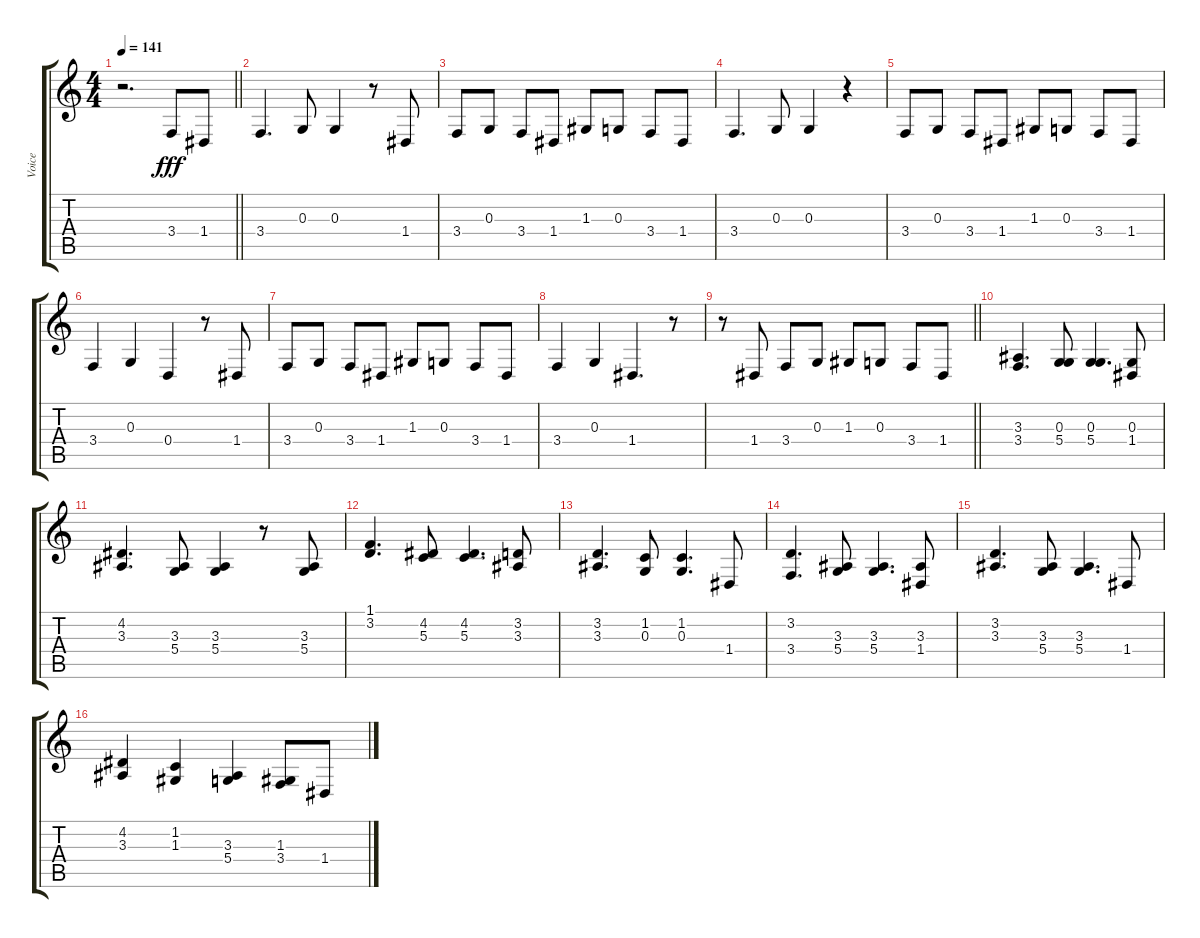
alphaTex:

\track ("Voice" "Voice") {instrument oboe}
\staff {score tabs}
\tuning (E4 B3 G3 D3 A2 E2) {hide}
\ts (4 4)
\tempo 141
\clef g2
\barLineRight lightlight
\ks c
r.2{d dy fff} 3.4.8 1.4.8 |
3.4.4{d} 0.3.8 0.3.4 r.8 1.4.8 |
3.4.8 0.3.8 3.4.8 1.4.8 1.3.8 0.3.8 3.4.8 1.4.8 |
3.4.4{d} 0.3.8 0.3.4 r.4 |
3.4.8 0.3.8 3.4.8 1.4.8 1.3.8 0.3.8 3.4.8 1.4.8 |
3.4.4 0.3.4 0.4.4 r.8 1.4.8 |
3.4.8 0.3.8 3.4.8 1.4.8 1.3.8 0.3.8 3.4.8 1.4.8 |
3.4.4 0.3.4 1.4.4{d} r.8 |
\barLineRight lightlight
r.8 1.4.8 3.4.8 0.3.8 1.3.8 0.3.8 3.4.8 1.4.8 |
(3.3 3.4).4{d} (0.3 5.4).8 (0.3 5.4).4{d} (0.3 1.4).8 |
(4.2 3.3).4{d} (3.3 5.4).8 (3.3 5.4).4 r.8 (3.3 5.4).8 |
(1.1 3.2).4{d} (4.2 5.3).8 (4.2 5.3).4{d} (3.2 3.3).8 |
(3.2 3.3).4{d} (1.2 0.3).8 (1.2 0.3).4{d} 1.4.8 |
(3.2 3.4).4{d} (3.3 5.4).8 (3.3 5.4).4{d} (3.3 1.4).8 |
(3.2 3.3).4{d} (3.3 5.4).8 (3.3 5.4).4{d} 1.4.8 |
(4.2 3.3).4 (1.2 1.3).4 (3.3 5.4).4 (1.3 3.4).8 1.4.8
